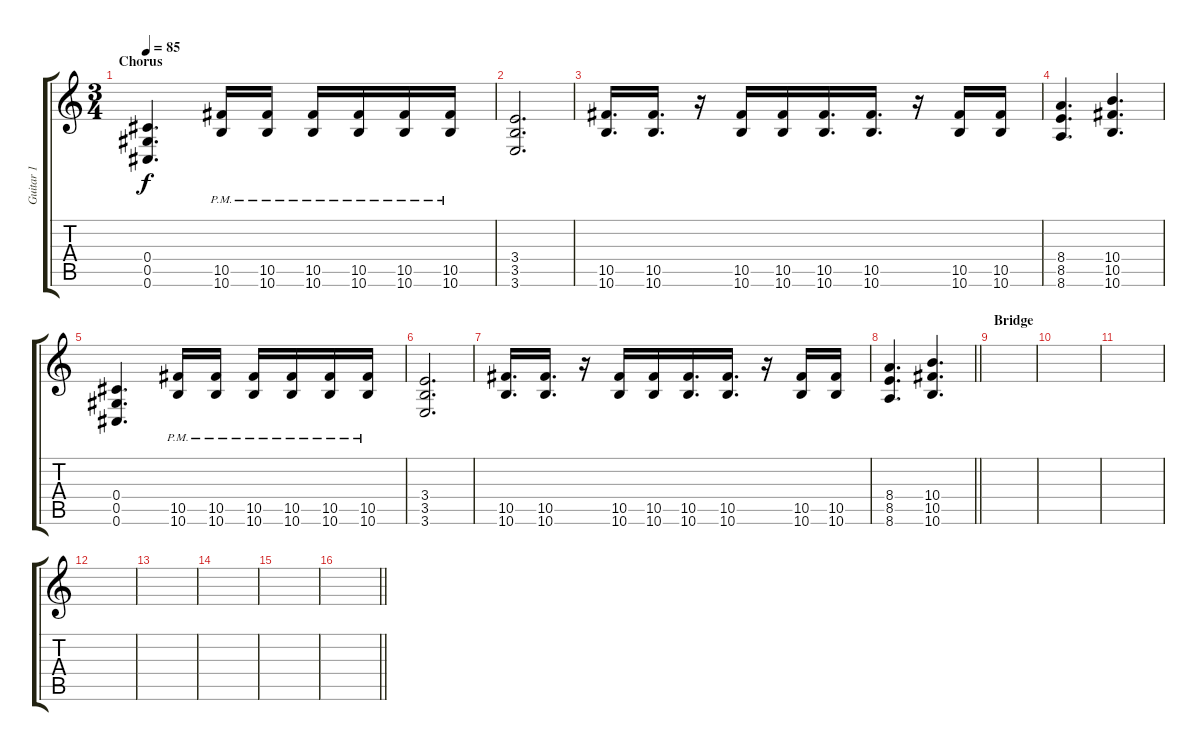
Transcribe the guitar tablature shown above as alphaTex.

\track ("Guitar 1" "Guitar 1") {instrument distortionguitar}
\staff {score tabs}
\tuning (Eb4 Bb3 Gb3 Db3 Ab2 Db2) {hide}
\ts (3 4)
\section ("" "Chorus")
\tempo 85
\clef g2
\ks c
(0.4 0.5 0.6).4{d dy f} (10.5{pm} 10.6{pm}).16 (10.5{pm} 10.6{pm}).16 (10.5{pm} 10.6{pm}).16 (10.5{pm} 10.6{pm}).16 (10.5{pm} 10.6{pm}).16 (10.5{pm} 10.6{pm}).16 |
(3.4 3.5 3.6).2{d} |
(10.5 10.6).16{d} (10.5 10.6).16{d} r.16 (10.5 10.6).16 (10.5 10.6).16 (10.5 10.6).16{d} (10.5 10.6).16{d} r.16 (10.5 10.6).16 (10.5 10.6).16 |
(8.4 8.5 8.6).4{d} (10.4 10.5 10.6).4{d} |
(0.4 0.5 0.6).4{d} (10.5{pm} 10.6{pm}).16 (10.5{pm} 10.6{pm}).16 (10.5{pm} 10.6{pm}).16 (10.5{pm} 10.6{pm}).16 (10.5{pm} 10.6{pm}).16 (10.5{pm} 10.6{pm}).16 |
(3.4 3.5 3.6).2{d} |
(10.5 10.6).16{d} (10.5 10.6).16{d} r.16 (10.5 10.6).16 (10.5 10.6).16 (10.5 10.6).16{d} (10.5 10.6).16{d} r.16 (10.5 10.6).16 (10.5 10.6).16 |
\barLineRight lightlight
(8.4 8.5 8.6).4{d} (10.4 10.5 10.6).4{d} |
\section ("" "Bridge")
|
|
|
|
|
|
|
\barLineRight lightlight
